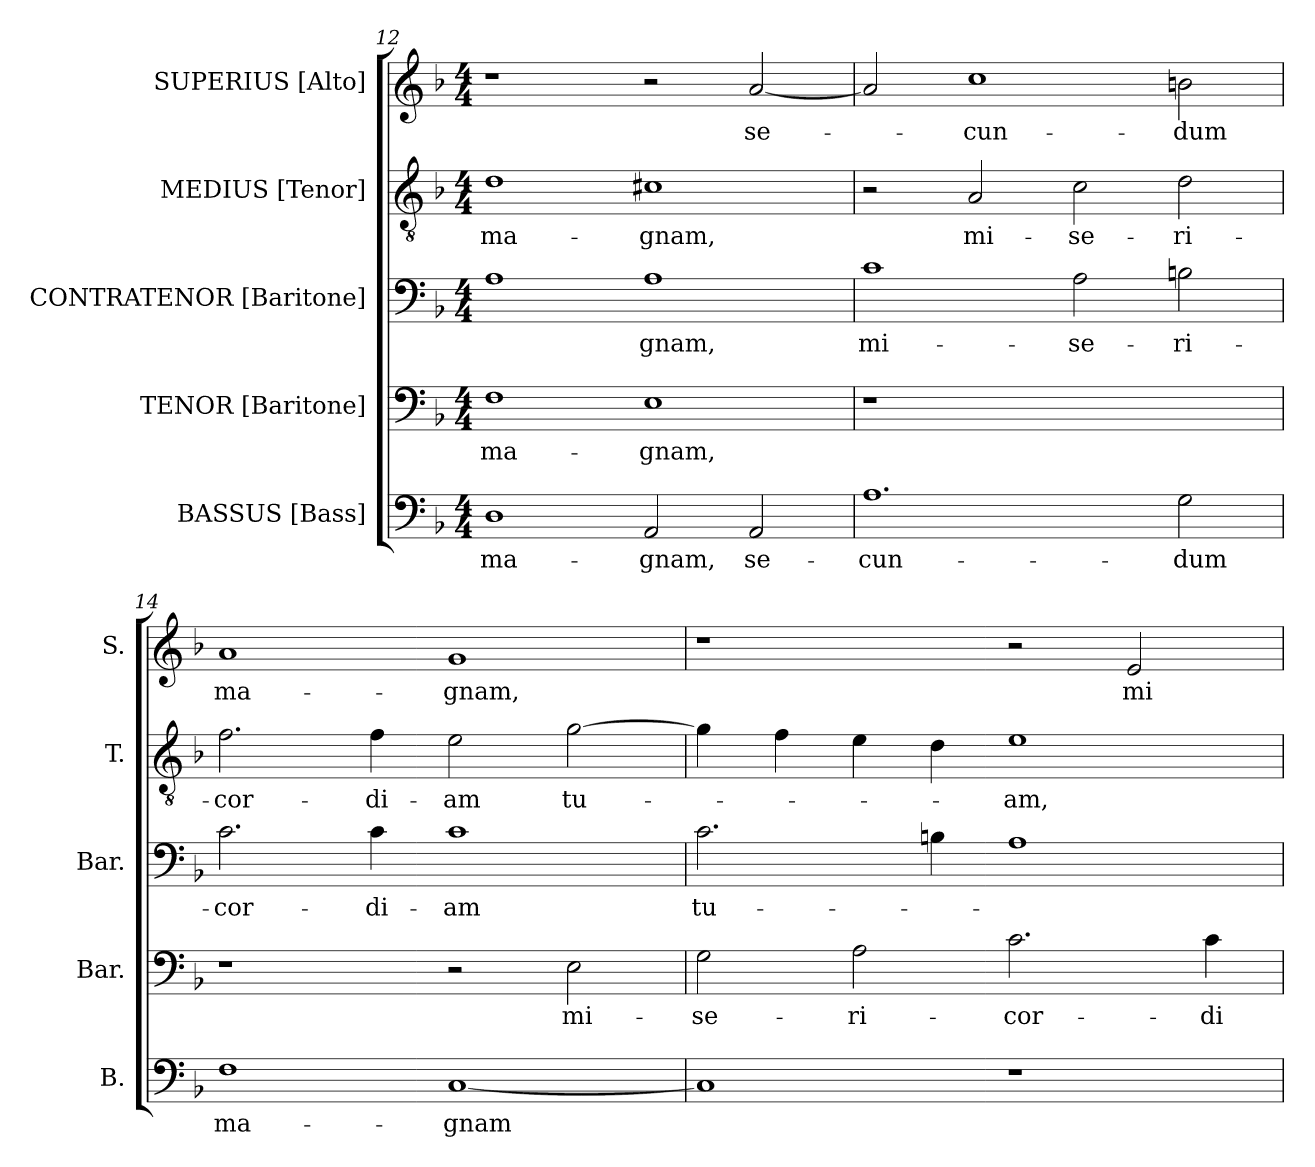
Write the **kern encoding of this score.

**kern	**text	**kern	**text	**kern	**text	**kern	**text	**kern	**text
*part5	*part5	*part4	*part4	*part3	*part3	*part2	*part2	*part1	*part1
*staff5	*staff5	*staff4	*staff4	*staff3	*staff3	*staff2	*staff2	*staff1	*staff1
*I"BASSUS [Bass]	*	*I"TENOR [Baritone]	*	*I"CONTRATENOR [Baritone]	*	*I"MEDIUS [Tenor]	*	*I"SUPERIUS [Alto]	*
*I'B.	*	*I'Bar.	*	*I'Bar.	*	*I'T.	*	*I'S.	*
*clefF4	*	*clefF4	*	*clefF4	*	*clefGv2	*	*clefG2	*
*	*	*	*	*	*	*ITrd7c12	*	*	*
*k[b-]	*	*k[b-]	*	*k[b-]	*	*k[b-]	*	*k[b-]	*
*F:	*	*F:	*	*F:	*	*F:	*	*F:	*
*M4/4	*	*M4/4	*	*M4/4	*	*M4/4	*	*M4/4	*
=12	=12	=12	=12	=12	=12	=12	=12	=12	=12
!	!LO:LY:b:color=#000000	!	!	!	!	!	!	!	!
!	!	!	!LO:LY:b:color=#000000	!	!	!	!	!	!
!	!	!	!	!	!	!	!LO:LY:b:color=#000000	!	!
1Di	ma-	1Fi	ma-	1Ai	.	1Di	ma-	1r	.
!	!LO:LY:b:color=#000000	!	!	!	!	!	!	!	!
!	!	!	!LO:LY:b:color=#000000	!	!	!	!	!	!
!	!	!	!	!	!LO:LY:b:color=#000000	!	!	!	!
!	!	!	!	!	!	!	!LO:LY:b:color=#000000	!	!
2AAi/	-gnam,	1Ei	-gnam,	1Ai	-gnam,	1C#Xi	-gnam,	2r	.
!	!LO:LY:b:color=#000000	!	!	!	!	!	!	!	!
!	!	!	!	!	!	!	!	!	!LO:LY:b:color=#000000
2AAi/	se-	.	.	.	.	.	.	[2ai/	se-
=13	=13	=13	=13	=13	=13	=13	=13	=13	=13
!	!LO:LY:b:color=#000000	!LO:N:vis=1	!	!	!	!	!	!	!
!	!	!	!	!	!LO:LY:b:color=#000000	!	!	!	!
1.Ai	-cun-	1r	.	1ci	mi-	2r	.	2ai/]	.
!	!	!	!	!	!	!	!LO:LY:b:color=#000000	!	!
!	!	!	!	!	!	!	!	!	!LO:LY:b:color=#000000
.	.	.	.	.	.	2AAi/	mi-	1cci	-cun-
!	!	!	!	!	!LO:LY:b:color=#000000	!	!	!	!
!	!	!	!	!	!	!	!LO:LY:b:color=#000000	!	!
.	.	1ryy	.	2Ai\	-se-	2Ci\	-se-	.	.
!	!LO:LY:b:color=#000000	!	!	!	!	!	!	!	!
!	!	!	!	!	!LO:LY:b:color=#000000	!	!	!	!
!	!	!	!	!	!	!	!LO:LY:b:color=#000000	!	!
!	!	!	!	!	!	!	!	!	!LO:LY:b:color=#000000
2Gi\	-dum	.	.	2Bni\	-ri-	2Di\	-ri-	2bni\	-dum
=14	=14	=14	=14	=14	=14	=14	=14	=14	=14
!	!LO:LY:b:color=#000000	!	!	!	!	!	!	!	!
!	!	!	!	!	!LO:LY:b:color=#000000	!	!	!	!
!	!	!	!	!	!	!	!LO:LY:b:color=#000000	!	!
!	!	!	!	!	!	!	!	!	!LO:LY:b:color=#000000
1Fi	ma-	1r	.	2.ci\	-cor-	2.Fi\	-cor-	1ai	ma-
!	!	!	!	!	!LO:LY:b:color=#000000	!	!	!	!
!	!	!	!	!	!	!	!LO:LY:b:color=#000000	!	!
.	.	.	.	4ci\	-di-	4Fi\	-di-	.	.
!	!LO:LY:b:color=#000000	!	!	!	!	!	!	!	!
!	!	!	!	!	!LO:LY:b:color=#000000	!	!	!	!
!	!	!	!	!	!	!	!LO:LY:b:color=#000000	!	!
!	!	!	!	!	!	!	!	!	!LO:LY:b:color=#000000
[1Ci	-gnam	2r	.	1ci	-am	2Ei\	-am	1gi	-gnam,
!	!	!	!LO:LY:b:color=#000000	!	!	!	!	!	!
!	!	!	!	!	!	!	!LO:LY:b:color=#000000	!	!
.	.	2Ei\	mi-	.	.	[2Gi\	tu-	.	.
=15	=15	=15	=15	=15	=15	=15	=15	=15	=15
!	!	!	!LO:LY:b:color=#000000	!	!	!	!	!	!
!	!	!	!	!	!LO:LY:b:color=#000000	!	!	!	!
1Ci]	.	2Gi\	-se-	2.ci\	tu-	4Gi\]	.	1r	.
.	.	.	.	.	.	4Fi\	.	.	.
!	!	!	!LO:LY:b:color=#000000	!	!	!	!	!	!
.	.	2Ai\	-ri-	.	.	4Ei\	.	.	.
.	.	.	.	4Bni\	.	4Di\	.	.	.
!	!	!	!LO:LY:b:color=#000000	!	!	!	!	!	!
!	!	!	!	!	!	!	!LO:LY:b:color=#000000	!	!
1r	.	2.ci\	-cor-	1Ai	.	1Ei	-am,	2r	.
!	!	!	!	!	!	!	!	!	!LO:LY:b:color=#000000
.	.	.	.	.	.	.	.	2ei/	mi-
!	!	!	!LO:LY:b:color=#000000	!	!	!	!	!	!
.	.	4ci\	-di-	.	.	.	.	.	.
=	=	=	=	=	=	=	=	=	=
*-	*-	*-	*-	*-	*-	*-	*-	*-	*-
